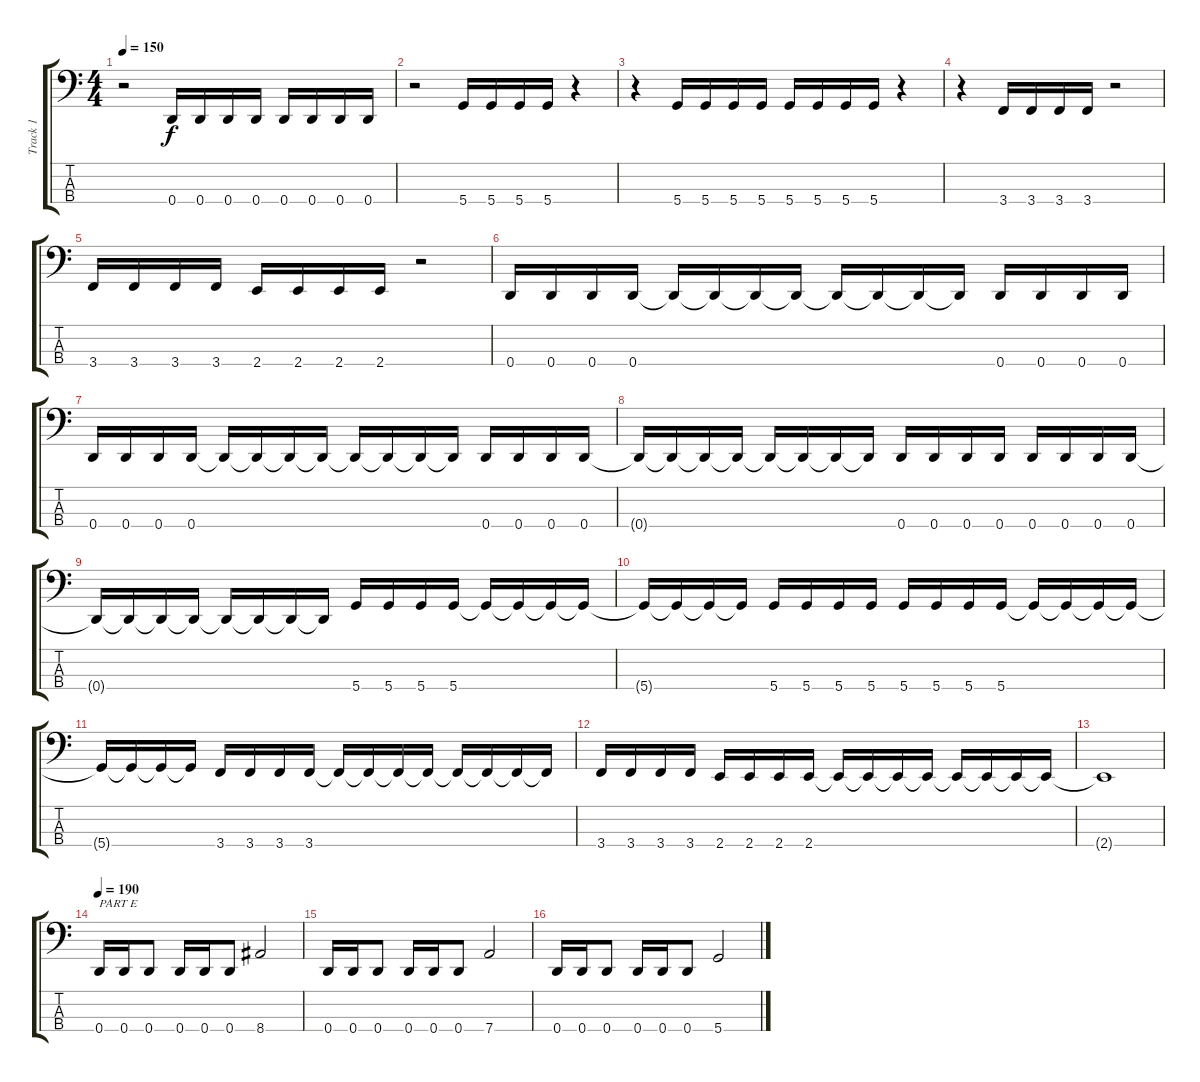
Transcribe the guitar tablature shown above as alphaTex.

\track ("Track 1" "Track 1") {instrument electricbassfinger}
\staff {score tabs}
\tuning (G2 D2 A1 D1) {hide}
\ts (4 4)
\tempo 150
\clef f4
\ks c
r.2{dy f} 0.4.16 0.4.16 0.4.16 0.4.16 0.4.16 0.4.16 0.4.16 0.4.16 |
r.2 5.4.16 5.4.16 5.4.16 5.4.16 r.4 |
r.4 5.4.16 5.4.16 5.4.16 5.4.16 5.4.16 5.4.16 5.4.16 5.4.16 r.4 |
r.4 3.4.16 3.4.16 3.4.16 3.4.16 r.2 |
3.4.16 3.4.16 3.4.16 3.4.16 2.4.16 2.4.16 2.4.16 2.4.16 r.2 |
0.4.16 0.4.16 0.4.16 0.4.16 0.4{t}.16 0.4{t}.16 0.4{t}.16 0.4{t}.16 0.4{t}.16 0.4{t}.16 0.4{t}.16 0.4{t}.16 0.4.16 0.4.16 0.4.16 0.4.16 |
0.4.16 0.4.16 0.4.16 0.4.16 0.4{t}.16 0.4{t}.16 0.4{t}.16 0.4{t}.16 0.4{t}.16 0.4{t}.16 0.4{t}.16 0.4{t}.16 0.4.16 0.4.16 0.4.16 0.4.16 |
0.4{t}.16 0.4{t}.16 0.4{t}.16 0.4{t}.16 0.4{t}.16 0.4{t}.16 0.4{t}.16 0.4{t}.16 0.4.16 0.4.16 0.4.16 0.4.16 0.4.16 0.4.16 0.4.16 0.4.16 |
0.4{t}.16 0.4{t}.16 0.4{t}.16 0.4{t}.16 0.4{t}.16 0.4{t}.16 0.4{t}.16 0.4{t}.16 5.4.16 5.4.16 5.4.16 5.4.16 5.4{t}.16 5.4{t}.16 5.4{t}.16 5.4{t}.16 |
5.4{t}.16 5.4{t}.16 5.4{t}.16 5.4{t}.16 5.4.16 5.4.16 5.4.16 5.4.16 5.4.16 5.4.16 5.4.16 5.4.16 5.4{t}.16 5.4{t}.16 5.4{t}.16 5.4{t}.16 |
5.4{t}.16 5.4{t}.16 5.4{t}.16 5.4{t}.16 3.4.16 3.4.16 3.4.16 3.4.16 3.4{t}.16 3.4{t}.16 3.4{t}.16 3.4{t}.16 3.4{t}.16 3.4{t}.16 3.4{t}.16 3.4{t}.16 |
3.4.16 3.4.16 3.4.16 3.4.16 2.4.16 2.4.16 2.4.16 2.4.16 2.4{t}.16 2.4{t}.16 2.4{t}.16 2.4{t}.16 2.4{t}.16 2.4{t}.16 2.4{t}.16 2.4{t}.16 |
2.4{t}.1 |
\tempo 190
0.4.16{txt "PART E"} 0.4.16 0.4.8 0.4.16 0.4.16 0.4.8 8.4.2 |
0.4.16 0.4.16 0.4.8 0.4.16 0.4.16 0.4.8 7.4.2 |
0.4.16 0.4.16 0.4.8 0.4.16 0.4.16 0.4.8 5.4.2
